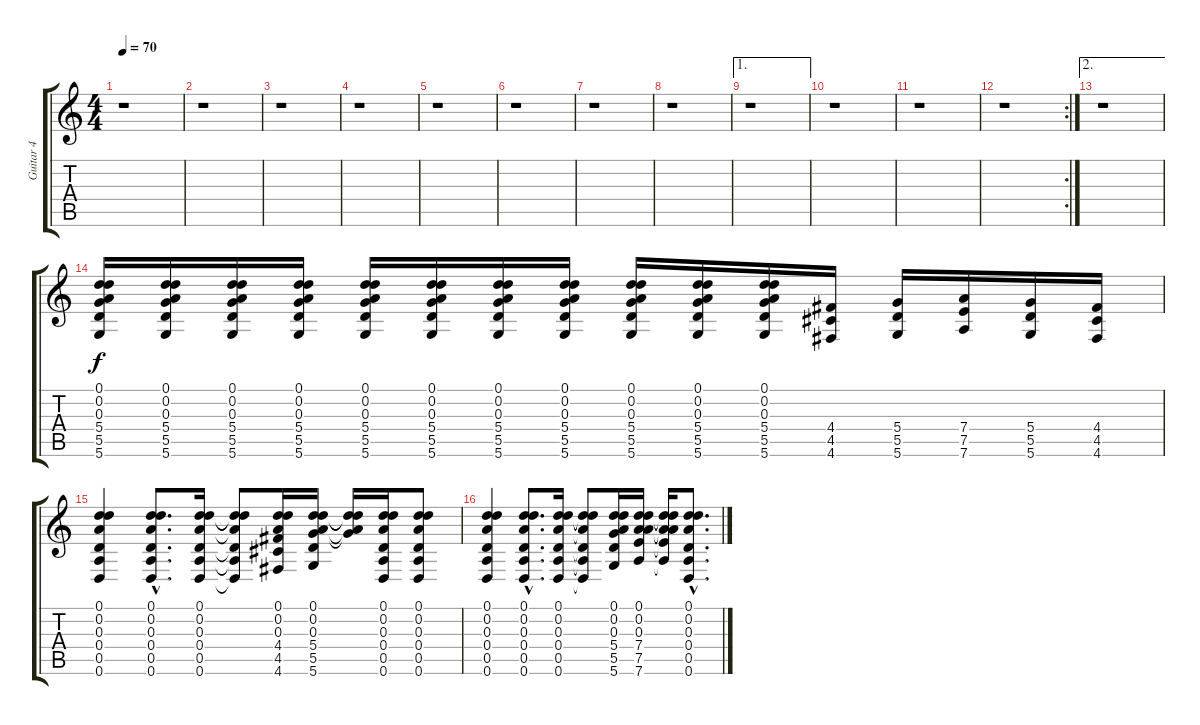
\track ("Guitar 4" "Guitar 4") {instrument distortionguitar}
\staff {score tabs}
\tuning (D4 D4 A3 D3 A2 D2) {hide}
\ts (4 4)
\tempo 70
\clef g2
\ks c
r.1{dy f} |
r.1 |
r.1 |
r.1 |
r.1 |
r.1 |
r.1 |
r.1 |
\ae 1
r.1 |
r.1 |
r.1 |
\rc 2
r.1 |
\ae 2
r.1 |
(0.1 0.2 0.3 5.4 5.5 5.6).16 (0.1 0.2 0.3 5.4 5.5 5.6).16 (0.1 0.2 0.3 5.4 5.5 5.6).16 (0.1 0.2 0.3 5.4 5.5 5.6).16 (0.1 0.2 0.3 5.4 5.5 5.6).16 (0.1 0.2 0.3 5.4 5.5 5.6).16 (0.1 0.2 0.3 5.4 5.5 5.6).16 (0.1 0.2 0.3 5.4 5.5 5.6).16 (0.1 0.2 0.3 5.4 5.5 5.6).16 (0.1 0.2 0.3 5.4 5.5 5.6).16 (0.1 0.2 0.3 5.4 5.5 5.6).16 (4.4 4.5 4.6).16 (5.4 5.5 5.6).16 (7.4 7.5 7.6).16 (5.4 5.5 5.6).16 (4.4 4.5 4.6).16 |
(0.1 0.2 0.3 0.4 0.5 0.6).4 (0.1{hac} 0.2{hac} 0.3{hac} 0.4{hac} 0.5{hac} 0.6{hac}).8{d} (0.1 0.2 0.3 0.4 0.5 0.6).16 (0.1{t} 0.2{t} 0.3{t} 0.4{t} 0.5{t} 0.6{t}).8 (0.1 0.2 0.3 4.4 4.5 4.6).16 (0.1 0.2 0.3 5.4 5.5 5.6).16 (0.1{t} 0.2{t} 0.3{t} 5.4{t}).16 (0.1 0.2 0.3 0.4 0.5 0.6).16 (0.1 0.2 0.3 0.4 0.5 0.6).8 |
(0.1 0.2 0.3 0.4 0.5 0.6).4 (0.1{hac} 0.2{hac} 0.3{hac} 0.4{hac} 0.5{hac} 0.6{hac}).8{d} (0.1 0.2 0.3 0.4 0.5 0.6).16 (0.1{t} 0.2{t} 0.3{t} 0.4{t} 0.5{t} 0.6{t}).8 (0.1 0.2 0.3 5.4 5.5 5.6).16 (0.1 0.2 0.3 7.4 7.5 7.6).16 (0.1{t} 0.2{t} 0.3{t} 7.4{t} 7.5{t} 7.6{t}).16 (0.1{hac} 0.2{hac} 0.3{hac} 0.4{hac} 0.5{hac} 0.6{hac}).8{d}
